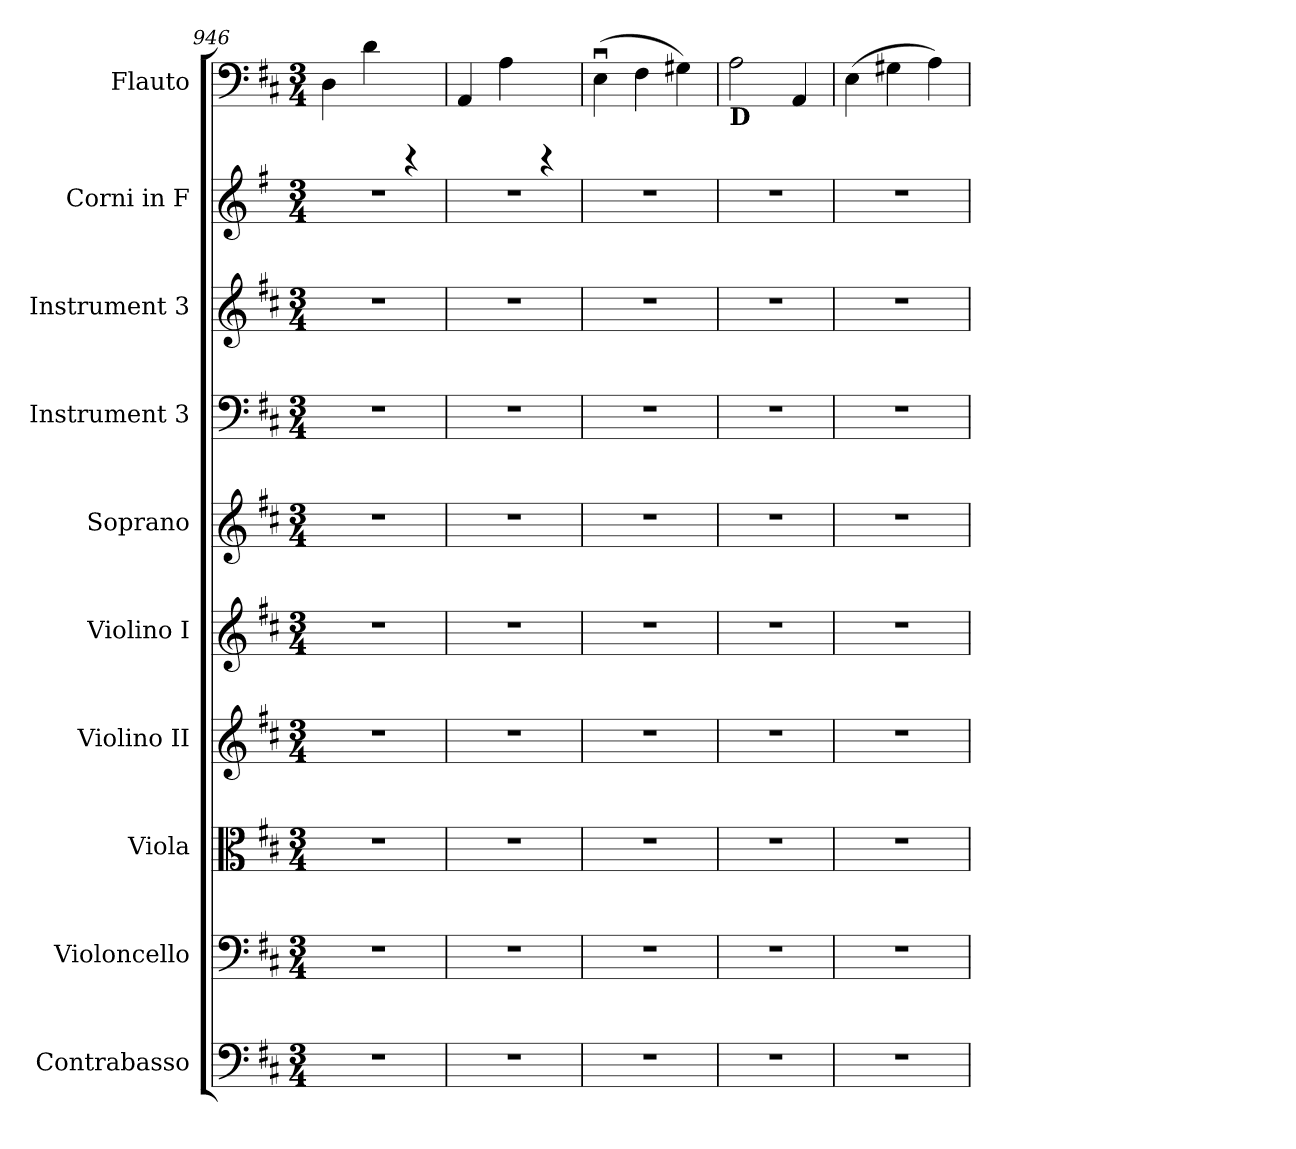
**kern	**kern	**kern	**kern	**kern	**kern	**kern	**kern	**kern	**kern
*part10	*part9	*part8	*part7	*part6	*part5	*part4	*part3	*part2	*part1
*staff10	*staff9	*staff8	*staff7	*staff6	*staff5	*staff4	*staff3	*staff2	*staff1
*I"Contrabasso	*I"Violoncello	*I"Viola	*I"Violino II	*I"Violino I	*I"Soprano	*I"Instrument 3	*I"Instrument 3	*I"Corni in F	*I"Flauto
*I'Cb.	*I'Vc.	*I'Vla.	*I'Vln. II	*I'Vln. I	*I'S	*	*	*I'Cor.	*I'Fl.
*clefF4	*clefF4	*clefC3	*clefG2	*clefG2	*clefG2	*clefF4	*clefG2	*clefG2	*clefF4
*ITrd1c2	*ITrd1c2	*ITrd1c2	*ITrd1c2	*ITrd1c2	*ITrd1c2	*ITrd1c2	*ITrd1c2	*ITrd4c7	*ITrd1c2
*k[]	*k[]	*k[]	*k[]	*k[]	*k[]	*k[]	*k[]	*k[]	*k[]
*C:	*C:	*C:	*C:	*C:	*C:	*C:	*C:	*C:	*C:
*M3/4	*M3/4	*M3/4	*M3/4	*M3/4	*M3/4	*M3/4	*M3/4	*M3/4	*M3/4
=946	=946	=946	=946	=946	=946	=946	=946	=946	=946
2.r	2.r	2.r	2.r	2.r	2.r	2.r	2.r	2.r	4C\
.	.	.	.	.	.	.	.	.	4c\
.	.	.	.	.	.	.	.	.	4rCCC
=947	=947	=947	=947	=947	=947	=947	=947	=947	=947
2.r	2.r	2.r	2.r	2.r	2.r	2.r	2.r	2.r	4GG/
.	.	.	.	.	.	.	.	.	4G\
.	.	.	.	.	.	.	.	.	4rCCC
=948	=948	=948	=948	=948	=948	=948	=948	=948	=948
2.r	2.r	2.r	2.r	2.r	2.r	2.r	2.r	2.r	(>4Du>\
.	.	.	.	.	.	.	.	.	4E\
.	.	.	.	.	.	.	.	.	4F#X\)
!!LO:LB:g=z
=949	=949	=949	=949	=949	=949	=949	=949	=949	=949
!	!	!	!	!	!	!	!	!	!LO:TX:b:B:t=D
2.r	2.r	2.r	2.r	2.r	2.r	2.r	2.r	2.r	2G\
.	.	.	.	.	.	.	.	.	4GG/
=950	=950	=950	=950	=950	=950	=950	=950	=950	=950
2.r	2.r	2.r	2.r	2.r	2.r	2.r	2.r	2.r	(>4D\
.	.	.	.	.	.	.	.	.	4F#X\
.	.	.	.	.	.	.	.	.	4G\)
=	=	=	=	=	=	=	=	=	=
*-	*-	*-	*-	*-	*-	*-	*-	*-	*-
